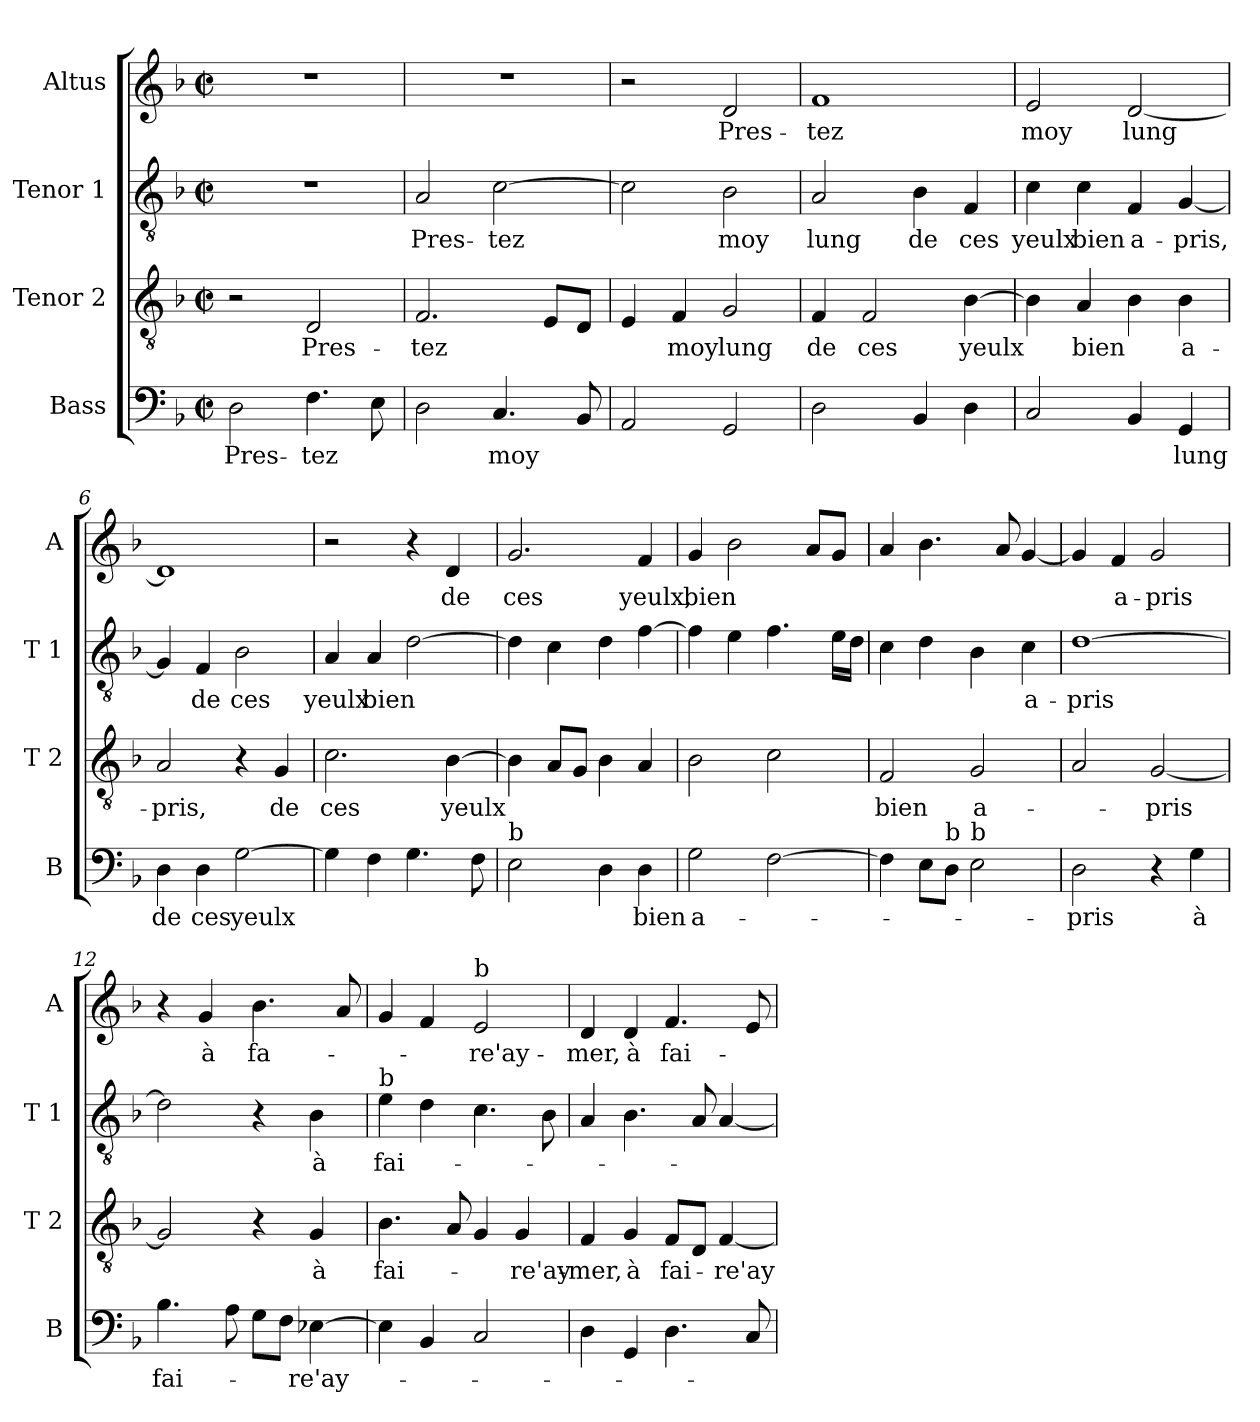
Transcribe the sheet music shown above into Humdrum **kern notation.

**kern	**text	**kern	**text	**kern	**text	**kern	**text
*part4	*part4	*part3	*part3	*part2	*part2	*part1	*part1
*staff4	*staff4	*staff3	*staff3	*staff2	*staff2	*staff1	*staff1
*I"Bass	*	*I"Tenor 2	*	*I"Tenor 1	*	*I"Altus	*
*I'B	*	*I'T 2	*	*I'T 1	*	*I'A	*
*clefF4	*	*clefGv2	*	*clefGv2	*	*clefG2	*
*k[b-]	*	*k[b-]	*	*k[b-]	*	*k[b-]	*
*F:	*	*F:	*	*F:	*	*F:	*
*M2/2	*	*M2/2	*	*M2/2	*	*M2/2	*
*met(c|)	*	*met(c|)	*	*met(c|)	*	*met(c|)	*
=1	=1	=1	=1	=1	=1	=1	=1
2D\	Pres-	2r	.	1r	.	1r	.
4.F\	-tez	2D/	Pres-	.	.	.	.
8E\	.	.	.	.	.	.	.
=2	=2	=2	=2	=2	=2	=2	=2
2D\	.	2.F/	-tez	2A/	Pres-	1r	.
4.C/	moy	.	.	[2c\	-tez	.	.
.	.	8E/L	.	.	.	.	.
8BB-/	.	8D/J	.	.	.	.	.
=3	=3	=3	=3	=3	=3	=3	=3
2AA/	.	4E/	.	2c\]	.	2r	.
.	.	4F/	moy	.	.	.	.
2GG/	.	2G/	lung	2B-\	moy	2d/	Pres-
=4	=4	=4	=4	=4	=4	=4	=4
2D\	.	4F/	de	2A/	lung	1f	-tez
.	.	2F/	ces	.	.	.	.
4BB-/	.	.	.	4B-\	de	.	.
4D\	.	[4B-\	yeulx	4F/	ces	.	.
=5	=5	=5	=5	=5	=5	=5	=5
2C/	.	4B-\]	.	4c\	yeulx	2e/	moy
.	.	4A/	bien	4c\	bien	.	.
4BB-/	.	4B-\	.	4F/	a-	[2d/	lung
4GG/	lung	4B-\	a-	[4G/	-pris,	.	.
!!LO:LB:g=z
=6	=6	=6	=6	=6	=6	=6	=6
4D\	de	2A/	-pris,	4G/]	.	1d]	.
4D\	ces	.	.	4F/	de	.	.
[2G\	yeulx	4r	.	2B-\	ces	.	.
.	.	4G/	de	.	.	.	.
=7	=7	=7	=7	=7	=7	=7	=7
4G\]	.	2.c\	ces	4A/	yeulx	2r	.
4F\	.	.	.	4A/	bien	.	.
4.G\	.	.	.	[2d\	.	4r	.
.	.	[4B-\	yeulx	.	.	4d/	de
8F\	.	.	.	.	.	.	.
=8	=8	=8	=8	=8	=8	=8	=8
!LO:TX:a:t=b	!	!	!	!	!	!	!
2E\	.	4B-\]	.	4d\]	.	2.g/	ces
.	.	8A/L	.	4c\	.	.	.
.	.	8G/J	.	.	.	.	.
4D\	.	4B-\	.	4d\	.	.	.
4D\	bien	4A/	.	[4f\	.	4f/	yeulx,
=9	=9	=9	=9	=9	=9	=9	=9
2G\	a-	2B-\	.	4f\]	.	4g/	bien
.	.	.	.	4e\	.	2b-\	.
[2F\	.	2c\	.	4.f\	.	.	.
.	.	.	.	.	.	8a/L	.
.	.	.	.	16e\LL	.	8g/J	.
.	.	.	.	16d\JJ	.	.	.
=10	=10	=10	=10	=10	=10	=10	=10
4F\]	.	2F/	bien	4c\	.	4a/	.
8E\L	.	.	.	4d\	.	4.b-\	.
!LO:TX:a:t=b	!	!	!	!	!	!	!
8D\J	.	.	.	.	.	.	.
!LO:TX:a:t=b	!	!	!	!	!	!	!
2E\	.	2G/	a-	4B-\	.	.	.
.	.	.	.	.	.	8a/	.
.	.	.	.	4c\	a-	[4g/	.
!!LO:LB:g=z
=11	=11	=11	=11	=11	=11	=11	=11
2D\	-pris	2A/	.	[1d	-pris	4g/]	.
.	.	.	.	.	.	4f/	a-
4r	.	[2G/	-pris	.	.	2g/	-pris
4G\	à	.	.	.	.	.	.
=12	=12	=12	=12	=12	=12	=12	=12
4.B-\	fai-	2G/]	.	2d\]	.	4r	.
.	.	.	.	.	.	4g/	à
8A\	.	.	.	.	.	.	.
8G\L	.	4r	.	4r	.	4.b-\	fa-
8F\J	.	.	.	.	.	.	.
[4E-X\	-re'ay-	4G/	à	4B-\	à	.	.
.	.	.	.	.	.	8a/	.
=13	=13	=13	=13	=13	=13	=13	=13
!	!	!	!	!LO:TX:a:t=b	!	!	!
4E-\]	.	4.B-\	fai-	4e\	fai-	4g/	.
4BB-/	.	.	.	4d\	.	4f/	.
.	.	8A/	.	.	.	.	.
!	!	!	!	!	!	!LO:TX:a:t=b	!
2C/	.	4G/	.	4.c\	.	2e/	-re'ay-
.	.	4G/	-re'ay-	.	.	.	.
.	.	.	.	8B-\	.	.	.
=14	=14	=14	=14	=14	=14	=14	=14
4D\	.	4F/	-mer,	4A/	.	4d/	-mer,
4GG/	.	4G/	à	4.B-\	.	4d/	à
4.D\	.	8F/L	fai-	.	.	4.f/	fai-
.	.	8D/J	.	8A/	.	.	.
.	.	[4F/	-re'ay-	[4A/	.	.	.
8C/	.	.	.	.	.	8e/	.
=	=	=	=	=	=	=	=
*-	*-	*-	*-	*-	*-	*-	*-
